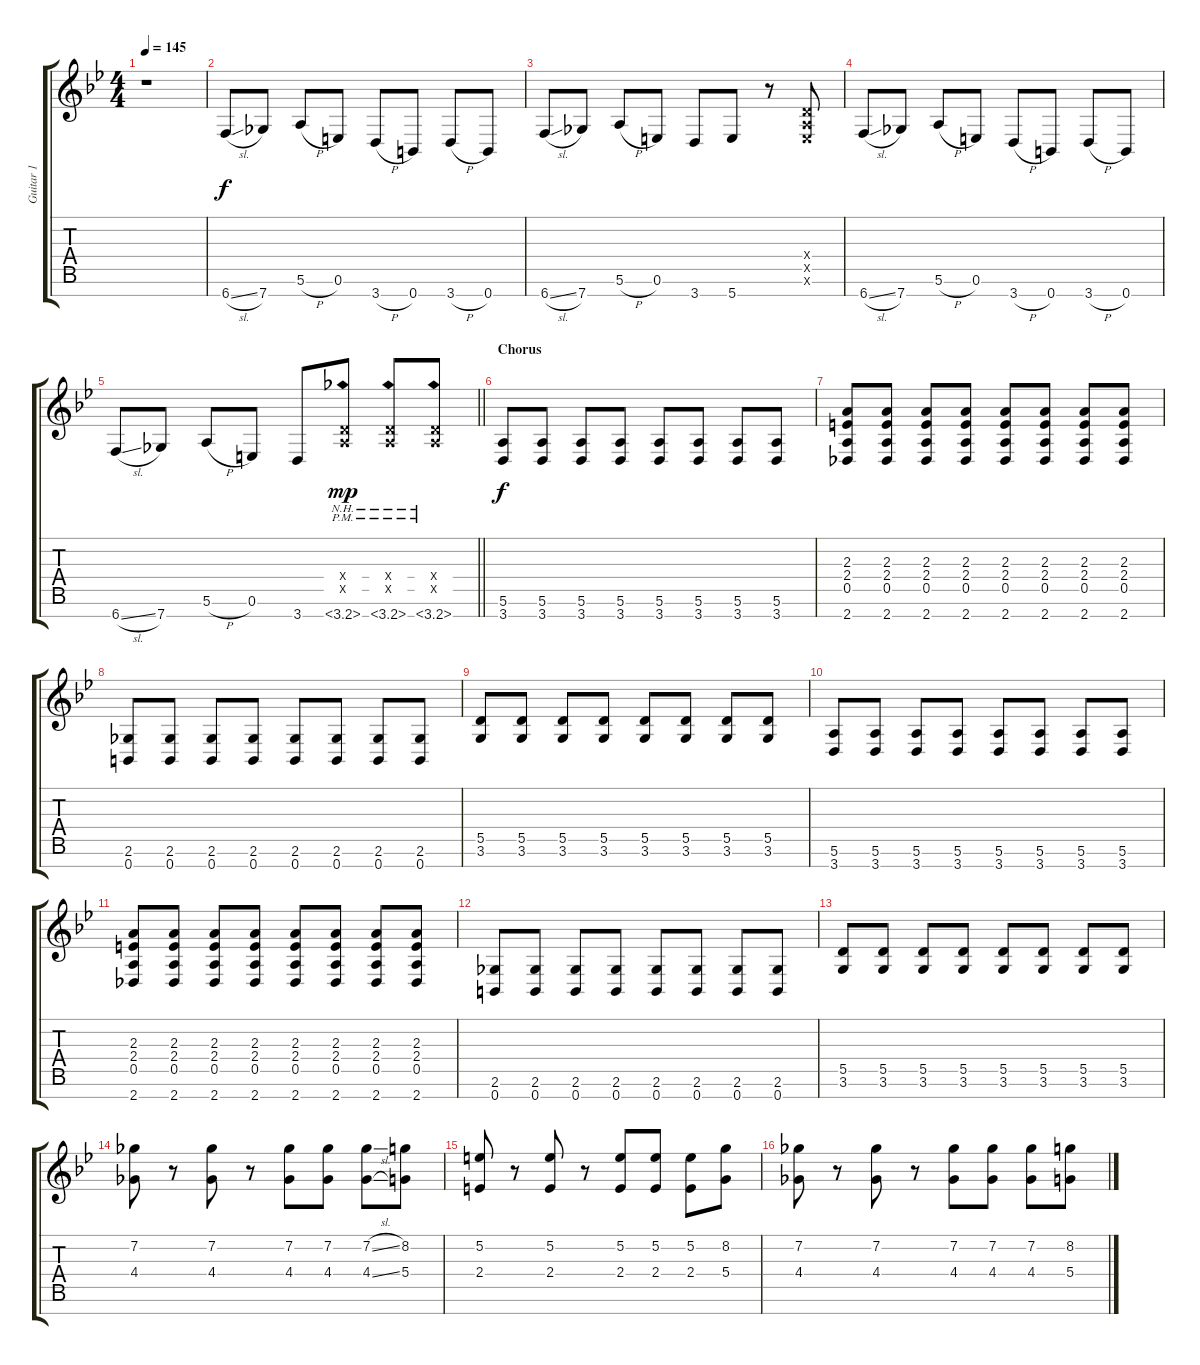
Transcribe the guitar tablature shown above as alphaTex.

\track ("Guitar 1" "Guitar 1") {instrument distortionguitar}
\staff {score tabs}
\tuning (E4 B3 G3 D3 A2 E2 B1) {hide}
\ts (4 4)
\tempo 145
\clef g2
\ks bb
r.1{dy f} |
6.7{sl}.8 7.7.8 5.6{h}.8 0.6.8 3.7{h}.8 0.7.8 3.7{h}.8 0.7.8 |
6.7{sl}.8 7.7.8 5.6{h}.8 0.6.8 3.7.8 5.7.8 r.8 (0.4{x} 0.5{x} 0.6{x}).8 |
6.7{sl}.8 7.7.8 5.6{h}.8 0.6.8 3.7{h}.8 0.7.8 3.7{h}.8 0.7.8 |
\barLineRight lightlight
6.7{sl}.8 7.7.8 5.6{h}.8 0.6.8 3.7.8 (0.4{x} 0.5{x} 3.7{nh pm}).8{dy mp} (0.4{x} 0.5{x} 3.7{nh pm}).8 (0.4{x} 0.5{x} 3.7{nh pm}).8 |
\section ("" "Chorus")
(5.6 3.7).8{dy f} (5.6 3.7).8 (5.6 3.7).8 (5.6 3.7).8 (5.6 3.7).8 (5.6 3.7).8 (5.6 3.7).8 (5.6 3.7).8 |
(2.3 2.4 0.5 2.7).8 (2.3 2.4 0.5 2.7).8 (2.3 2.4 0.5 2.7).8 (2.3 2.4 0.5 2.7).8 (2.3 2.4 0.5 2.7).8 (2.3 2.4 0.5 2.7).8 (2.3 2.4 0.5 2.7).8 (2.3 2.4 0.5 2.7).8 |
(2.6 0.7).8 (2.6 0.7).8 (2.6 0.7).8 (2.6 0.7).8 (2.6 0.7).8 (2.6 0.7).8 (2.6 0.7).8 (2.6 0.7).8 |
(5.5 3.6).8 (5.5 3.6).8 (5.5 3.6).8 (5.5 3.6).8 (5.5 3.6).8 (5.5 3.6).8 (5.5 3.6).8 (5.5 3.6).8 |
(5.6 3.7).8 (5.6 3.7).8 (5.6 3.7).8 (5.6 3.7).8 (5.6 3.7).8 (5.6 3.7).8 (5.6 3.7).8 (5.6 3.7).8 |
(2.3 2.4 0.5 2.7).8 (2.3 2.4 0.5 2.7).8 (2.3 2.4 0.5 2.7).8 (2.3 2.4 0.5 2.7).8 (2.3 2.4 0.5 2.7).8 (2.3 2.4 0.5 2.7).8 (2.3 2.4 0.5 2.7).8 (2.3 2.4 0.5 2.7).8 |
(2.6 0.7).8 (2.6 0.7).8 (2.6 0.7).8 (2.6 0.7).8 (2.6 0.7).8 (2.6 0.7).8 (2.6 0.7).8 (2.6 0.7).8 |
(5.5 3.6).8 (5.5 3.6).8 (5.5 3.6).8 (5.5 3.6).8 (5.5 3.6).8 (5.5 3.6).8 (5.5 3.6).8 (5.5 3.6).8 |
(7.2 4.4).8 r.8 (7.2 4.4).8 r.8 (7.2 4.4).8 (7.2 4.4).8 (7.2{sl} 4.4{sl}).8 (8.2 5.4).8 |
(5.2 2.4).8 r.8 (5.2 2.4).8 r.8 (5.2 2.4).8 (5.2 2.4).8 (5.2 2.4).8 (8.2 5.4).8 |
(7.2 4.4).8 r.8 (7.2 4.4).8 r.8 (7.2 4.4).8 (7.2 4.4).8 (7.2 4.4).8 (8.2 5.4).8
